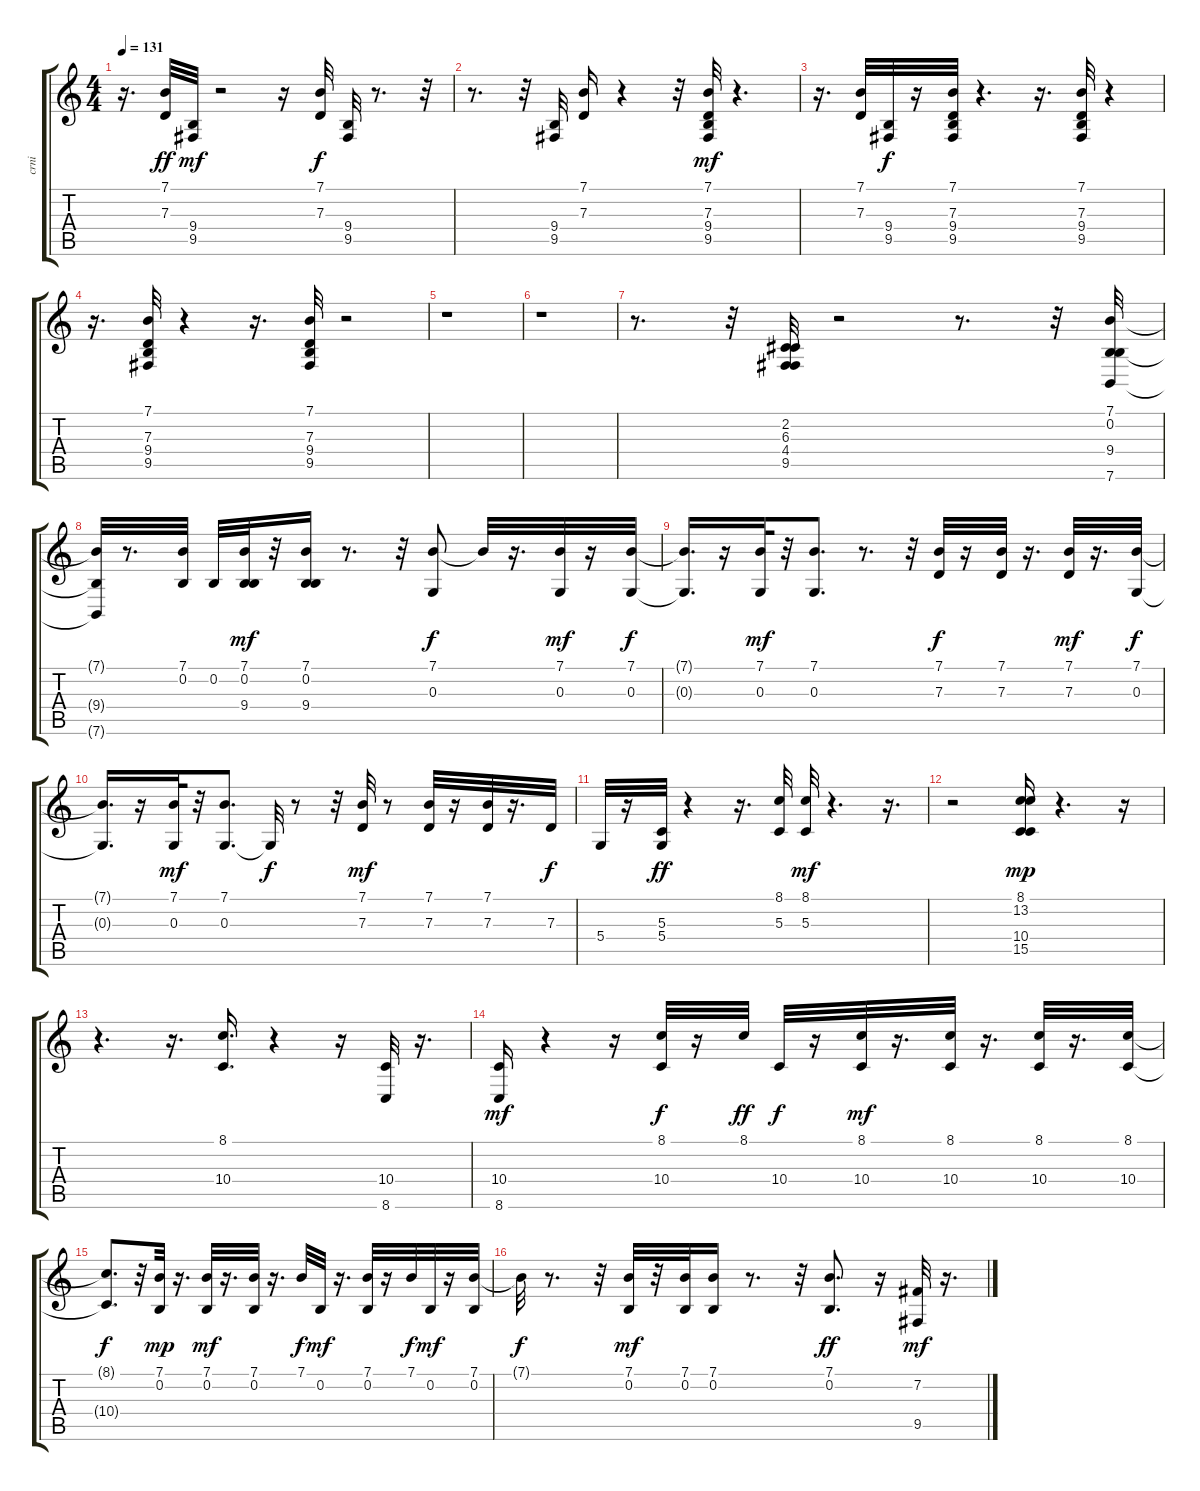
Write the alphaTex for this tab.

\track ("crni" "crni") {instrument frenchhorn}
\staff {score tabs}
\tuning (E4 B3 G3 D3 A2 E2) {hide}
\ts (4 4)
\tempo 131
\clef g2
\ks c
r.16{d dy ff} (7.1 7.3).32 (9.4 9.5).32{dy mf} r.2 r.16 (7.1 7.3).32{dy f} (9.4 9.5).32 r.8{d} r.32 |
r.8{d} r.32 (9.4 9.5).32 (7.1 7.3).16 r.4 r.32 (7.1 7.3 9.4 9.5).32{dy mf} r.4{d} |
r.16{d} (7.1 7.3).32 (9.4 9.5).32{dy f} r.16 (7.1 7.3 9.4 9.5).32 r.4{d} r.16{d} (7.1 7.3 9.4 9.5).32 r.4 |
r.16{d} (7.1 7.3 9.4 9.5).32 r.4 r.16{d} (7.1 7.3 9.4 9.5).32 r.2 |
r.1 |
r.1 |
r.8{d} r.32 (2.2 6.3 4.4 9.5).32 r.2 r.8{d} r.32 (7.1 0.2 9.4 7.6).32 |
(7.1{t} 9.4{t} 7.6{t}).32 r.8{d} (7.1 0.2).32 0.2.32 (7.1 0.2 9.4).32{dy mf} r.32 (7.1 0.2 9.4).16 r.8{d} r.32 (7.1 0.3).8{dy f} 7.1{t}.32 r.16{d} (7.1 0.3).32{dy mf} r.16 (7.1 0.3).32{dy f} |
(7.1{t} 0.3{t}).16{d} r.16 (7.1 0.3).32{dy mf} r.32 (7.1 0.3).8{d} r.8{d} r.32 (7.1 7.3).32{dy f} r.16 (7.1 7.3).32 r.16{d} (7.1 7.3).32{dy mf} r.16{d} (7.1 0.3).32{dy f} |
(7.1{t} 0.3{t}).16{d} r.16 (7.1 0.3).32{dy mf} r.32 (7.1 0.3).8{d} 0.3{t}.32{dy f} r.8 r.32 (7.1 7.3).32{dy mf} r.8 (7.1 7.3).32 r.16 (7.1 7.3).32 r.16{d} 7.3.32{dy f} |
5.4.32 r.16 (5.3 5.4).32{dy ff} r.4 r.16{d} (8.1 5.3).32 (8.1 5.3).32{dy mf} r.4{d} r.16{d} |
r.2 (8.1 13.2 10.4 15.5).16{dy mp} r.4{d} r.16 |
r.4{d} r.16{d} (8.1 10.4).16{d} r.4 r.16 (10.4 8.6).32 r.16{d} |
(10.4 8.6).16{dy mf} r.4 r.16 (8.1 10.4).32{dy f} r.16 8.1.32{dy ff} 10.4.32{dy f} r.16 (8.1 10.4).32{dy mf} r.16{d} (8.1 10.4).32 r.16{d} (8.1 10.4).32 r.16{d} (8.1 10.4).32 |
(8.1{t} 10.4{t}).8{d dy f} r.32 (7.1 0.2).32{dy mp} r.16{d} (7.1 0.2).32{dy mf} r.16{d} (7.1 0.2).32 r.16{d} 7.1.32{dy f} 0.2.32{dy mf} r.16{d} (7.1 0.2).32 r.16 7.1.32{dy f} 0.2.32{dy mf} r.16 (7.1 0.2).32 |
7.1{t}.32{dy f} r.8{d} r.32 (7.1 0.2).32{dy mf} r.32 (7.1 0.2).32 (7.1 0.2).16 r.8{d} r.32 (7.1 0.2).8{d dy ff} r.16 (7.2 9.5).32{dy mf} r.16{d}
